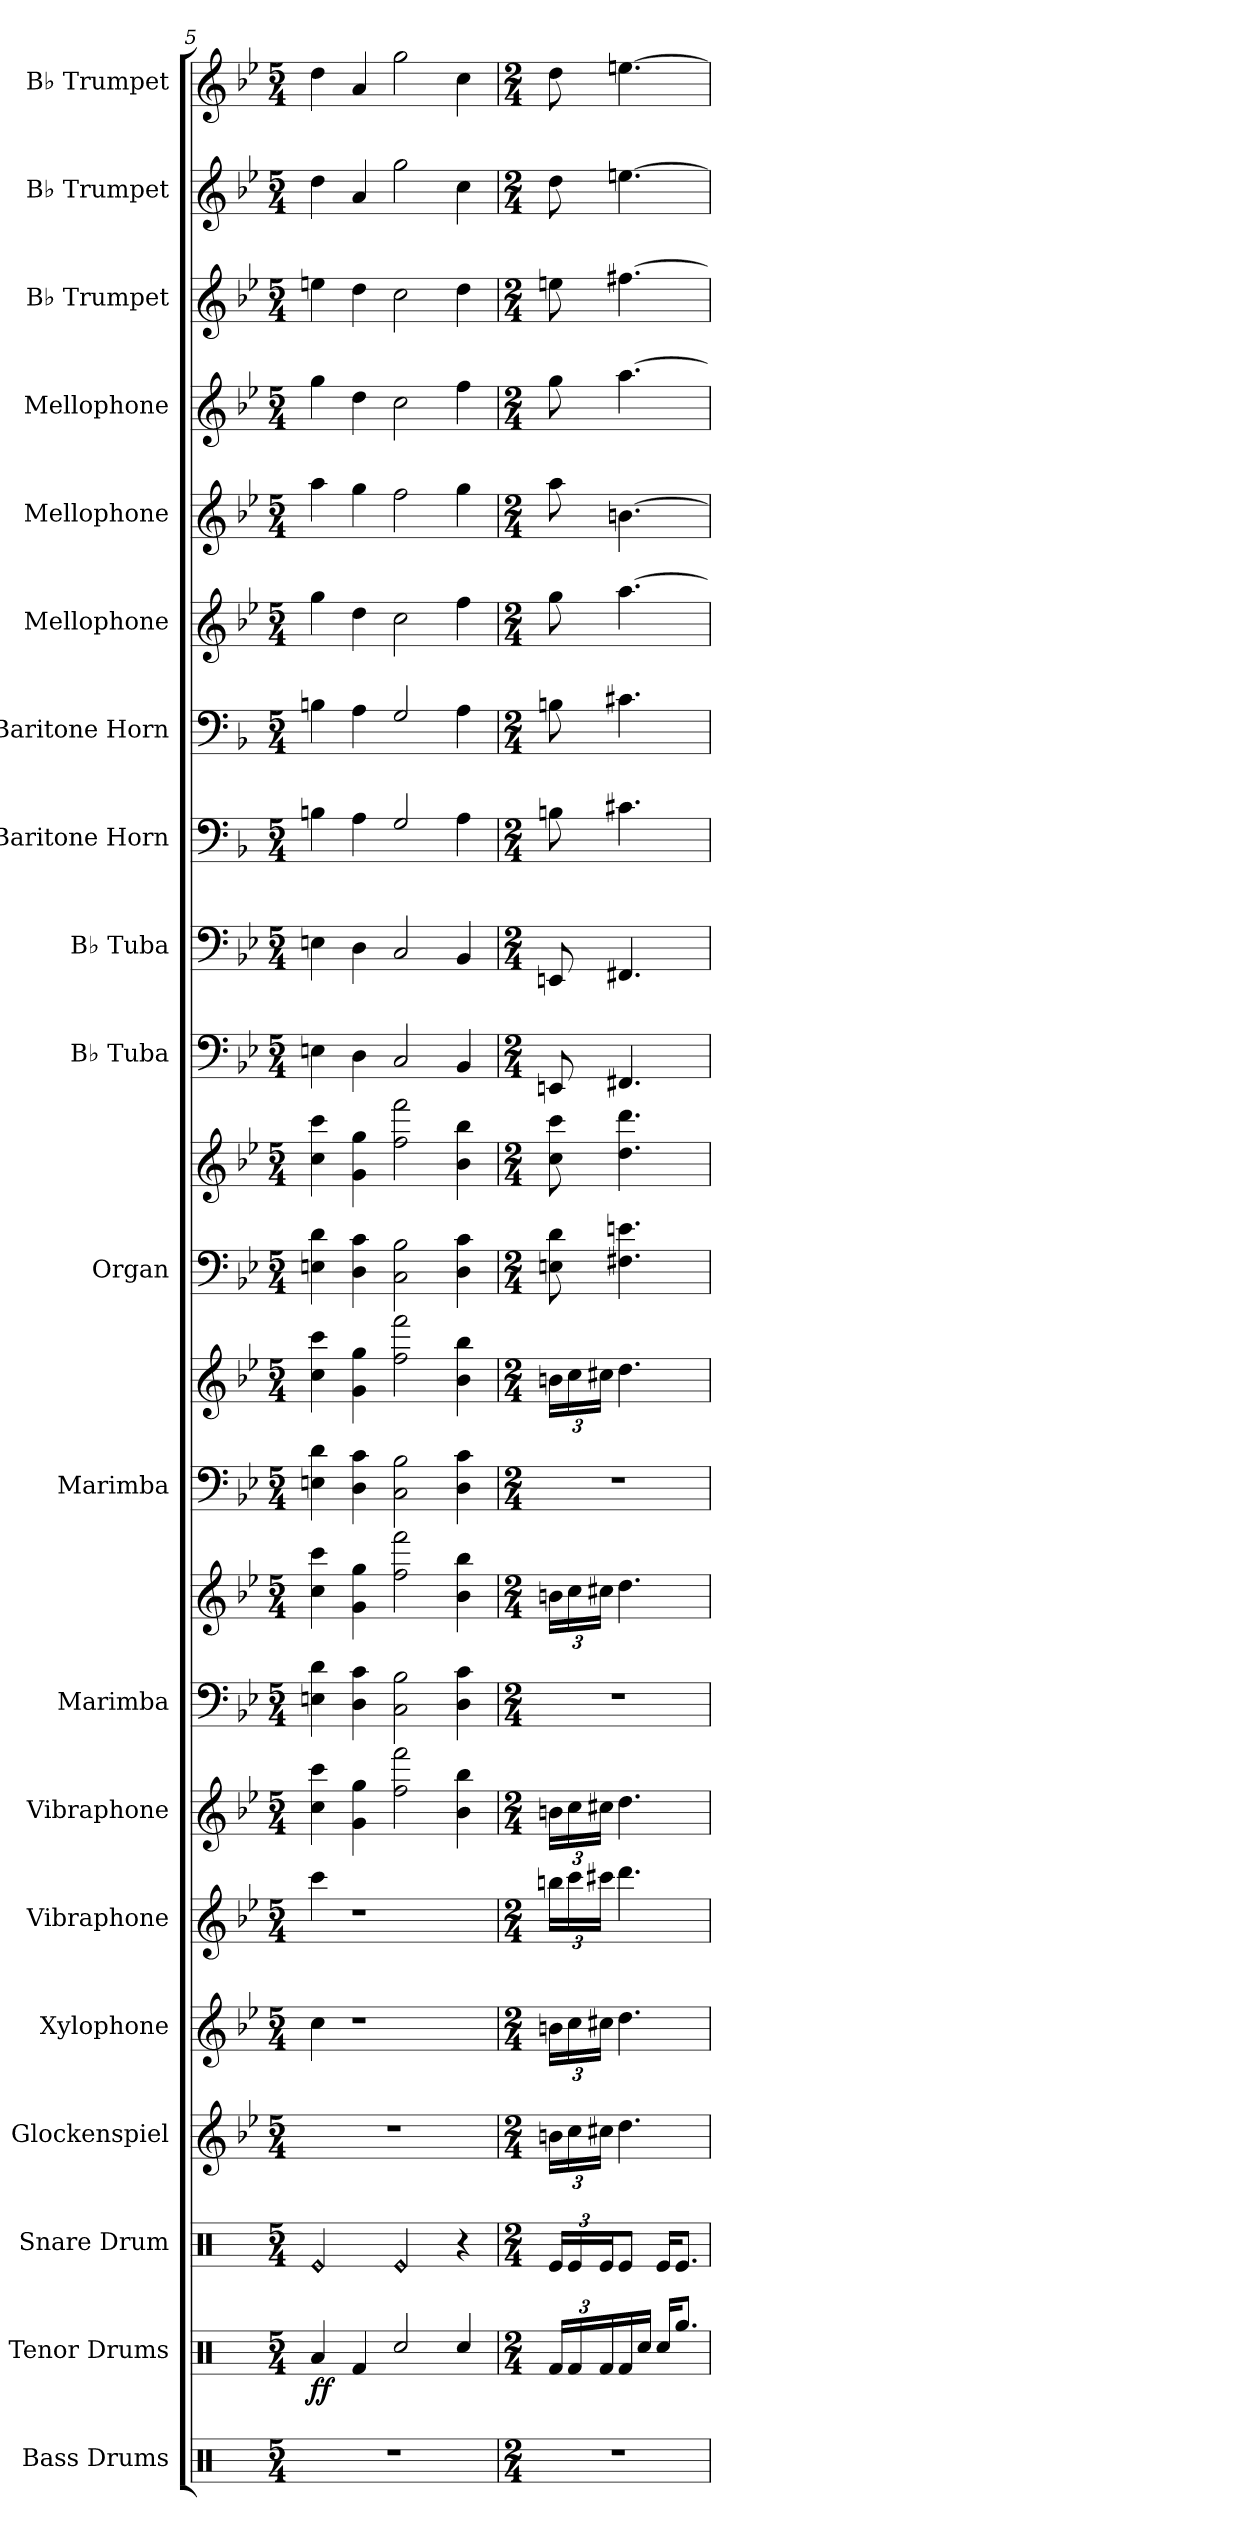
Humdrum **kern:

**kern	**kern	**dynam	**kern	**kern	**kern	**kern	**kern	**kern	**kern	**kern	**kern	**kern	**kern	**kern	**kern	**kern	**kern	**kern	**kern	**kern	**kern	**kern	**kern
*part20	*part19	*part19	*part18	*part17	*part16	*part15	*part14	*part13	*part13	*part12	*part12	*part11	*part11	*part10	*part9	*part8	*part7	*part6	*part5	*part4	*part3	*part2	*part1
*staff23	*staff22	*staff22	*staff21	*staff20	*staff19	*staff18	*staff17	*staff16	*staff15	*staff14	*staff13	*staff12	*staff11	*staff10	*staff9	*staff8	*staff7	*staff6	*staff5	*staff4	*staff3	*staff2	*staff1
*I"Bass Drums	*I"Tenor Drums	*	*I"Snare Drum	*I"Glockenspiel	*I"Xylophone	*I"Vibraphone	*I"Vibraphone	*I"Marimba	*	*I"Marimba	*	*I"Organ	*	*I"B♭ Tuba	*I"B♭ Tuba	*I"Baritone Horn	*I"Baritone Horn	*I"Mellophone	*I"Mellophone	*I"Mellophone	*I"B♭ Trumpet	*I"B♭ Trumpet	*I"B♭ Trumpet
*I'BD	*I'TD	*	*I'SD	*I'Glk.	*I'Xyl.	*I'Vib.	*I'Vib.	*I'Mrm.	*	*I'Mrm.	*	*I'Org.	*	*I'B♭ Tu.	*I'B♭ Tu.	*I'Bar. Hn.	*I'Bar. Hn.	*I'Mph.	*I'Mph.	*I'Mph.	*I'B♭ Tpt.	*I'B♭ Tpt.	*I'B♭ Tpt.
*clefX	*clefX	*	*clefX	*clefG2	*clefG2	*clefG2	*clefG2	*clefF4	*clefG2	*clefF4	*clefG2	*clefF4	*clefG2	*clefF4	*clefF4	*clefF4	*clefF4	*clefG2	*clefG2	*clefG2	*clefG2	*clefG2	*clefG2
*	*	*	*	*ITrd-14c-24	*ITrd-7c-12	*	*	*	*	*	*	*	*	*	*	*ITrd4c7	*ITrd4c7	*ITrd4c7	*ITrd4c7	*ITrd4c7	*ITrd1c2	*ITrd1c2	*ITrd1c2
*k[]	*k[]	*	*k[]	*k[b-e-]	*k[b-e-]	*k[b-e-]	*k[b-e-]	*k[b-e-]	*k[b-e-]	*k[b-e-]	*k[b-e-]	*k[b-e-]	*k[b-e-]	*k[b-e-]	*k[b-e-]	*k[b-e-]	*k[b-e-]	*k[b-e-a-]	*k[b-e-a-]	*k[b-e-a-]	*k[b-e-a-d-]	*k[b-e-a-d-]	*k[b-e-a-d-]
*M5/4	*M5/4	*	*M5/4	*M5/4	*M5/4	*M5/4	*M5/4	*M5/4	*M5/4	*M5/4	*M5/4	*M5/4	*M5/4	*M5/4	*M5/4	*M5/4	*M5/4	*M5/4	*M5/4	*M5/4	*M5/4	*M5/4	*M5/4
=5	=5	=5	=5	=5	=5	=5	=5	=5	=5	=5	=5	=5	=5	=5	=5	=5	=5	=5	=5	=5	=5	=5	=5
!	!	!LO:DY:b	!LO:N:head=diamond	!	!	!	!	!	!	!	!	!	!	!	!	!	!	!	!	!	!	!	!
4%5r	4Ra/	ff	2Re/	4%5r	4ccc\	4ccc\	4cc\ 4ccc\	4En\ 4d\	4cc\ 4ccc\	4En\ 4d\	4cc\ 4ccc\	4En\ 4d\	4cc\ 4ccc\	4En\	4En\	4En\	4En\	4cc\	4dd\	4cc\	4ddn\	4cc\	4cc\
.	4Rf/	.	.	.	1r	1r	4g\ 4gg\	4D\ 4c\	4g\ 4gg\	4D\ 4c\	4g\ 4gg\	4D\ 4c\	4g\ 4gg\	4D\	4D\	4D\	4D\	4g\	4cc\	4g\	4cc\	4g/	4g/
!	!	!	!LO:N:head=diamond	!	!	!	!	!	!	!	!	!	!	!	!	!	!	!	!	!	!	!	!
.	2Rcc/	.	2Re/	.	.	.	2ff\ 2fff\	2C\ 2B-\	2ff\ 2fff\	2C\ 2B-\	2ff\ 2fff\	2C\ 2B-\	2ff\ 2fff\	2C/	2C/	2C/	2C/	2f\	2b-\	2f\	2b-\	2ff\	2ff\
.	4Rcc/	.	4r	.	.	.	4b-\ 4bb-\	4D\ 4c\	4b-\ 4bb-\	4D\ 4c\	4b-\ 4bb-\	4D\ 4c\	4b-\ 4bb-\	4BB-/	4BB-/	4D\	4D\	4b-\	4cc\	4b-\	4cc\	4b-\	4b-\
=6	=6	=6	=6	=6	=6	=6	=6	=6	=6	=6	=6	=6	=6	=6	=6	=6	=6	=6	=6	=6	=6	=6	=6
*M2/4	*M2/4	*	*M2/4	*M2/4	*M2/4	*M2/4	*M2/4	*M2/4	*M2/4	*M2/4	*M2/4	*M2/4	*M2/4	*M2/4	*M2/4	*M2/4	*M2/4	*M2/4	*M2/4	*M2/4	*M2/4	*M2/4	*M2/4
*	*Xbrackettup	*	*Xbrackettup	*Xbrackettup	*Xbrackettup	*Xbrackettup	*Xbrackettup	*	*Xbrackettup	*	*Xbrackettup	*	*	*	*	*	*	*	*	*	*	*	*
2r	24Rf/LL	.	24Re/LL	24bbbn\LL	24bbn\LL	24bbn\LL	24bn\LL	2r	24bn\LL	2r	24bn\LL	8En\ 8d\	8cc\ 8ccc\	8EEn/	8EEn/	8En\	8En\	8cc\	8dd\	8cc\	8ddn\	8cc\	8cc\
.	24Rf/	.	24Re/	24cccc\	24ccc\	24ccc\	24cc\	.	24cc\	.	24cc\	.	.	.	.	.	.	.	.	.	.	.	.
.	24Rf/	.	24Re/J	24cccc#X\JJ	24ccc#X\JJ	24ccc#X\JJ	24cc#X\JJ	.	24cc#X\JJ	.	24cc#X\JJ	.	.	.	.	.	.	.	.	.	.	.	.
.	16Rf/	.	8Re/J	4.dddd\	4.ddd\	4.ddd\	4.dd\	.	4.dd\	.	4.dd\	4.F#X\ 4.en\	4.dd\ 4.ddd\	4.FF#X/	4.FF#X/	4.F#X\	4.F#X\	[4.dd\	[4.en\	[4.dd\	[4.een\	[4.ddn\	[4.ddn\
.	16Rcc/JJ	.	.	.	.	.	.	.	.	.	.	.	.	.	.	.	.	.	.	.	.	.	.
.	16Rcc/KL	.	16Re/KL	.	.	.	.	.	.	.	.	.	.	.	.	.	.	.	.	.	.	.	.
.	8.Rgg/J	.	8.Re/J	.	.	.	.	.	.	.	.	.	.	.	.	.	.	.	.	.	.	.	.
=	=	=	=	=	=	=	=	=	=	=	=	=	=	=	=	=	=	=	=	=	=	=	=
*-	*-	*-	*-	*-	*-	*-	*-	*-	*-	*-	*-	*-	*-	*-	*-	*-	*-	*-	*-	*-	*-	*-	*-
